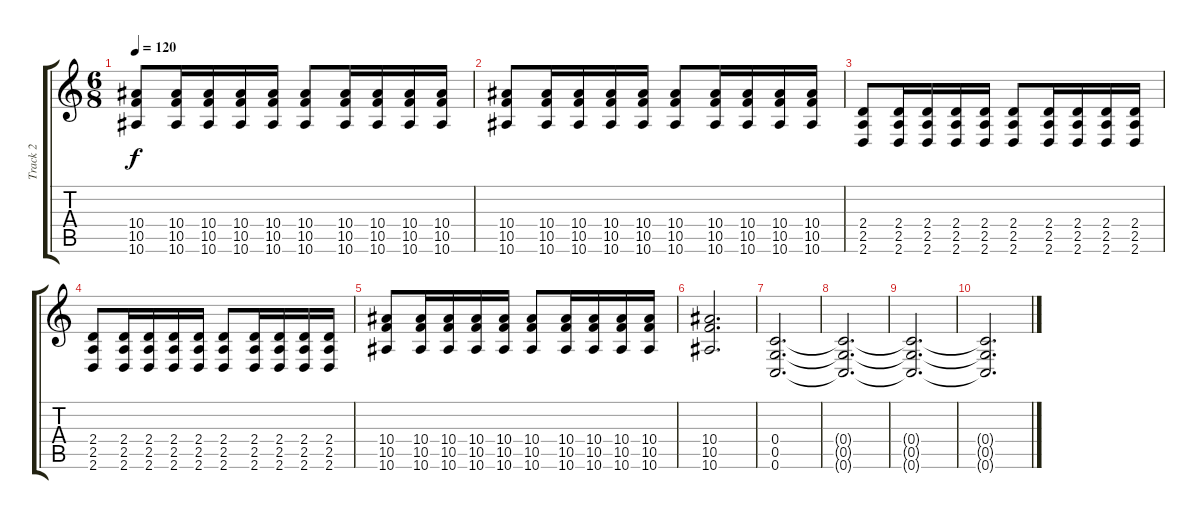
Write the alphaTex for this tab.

\track ("Track 2" "Track 2") {instrument distortionguitar}
\staff {score tabs}
\tuning (D4 A3 F3 C3 G2 C2) {hide}
\ts (6 8)
\tempo 120
\clef g2
\ks c
(10.4 10.5 10.6).8{dy f} (10.4 10.5 10.6).16 (10.4 10.5 10.6).16 (10.4 10.5 10.6).16 (10.4 10.5 10.6).16 (10.4 10.5 10.6).8 (10.4 10.5 10.6).16 (10.4 10.5 10.6).16 (10.4 10.5 10.6).16 (10.4 10.5 10.6).16 |
(10.4 10.5 10.6).8 (10.4 10.5 10.6).16 (10.4 10.5 10.6).16 (10.4 10.5 10.6).16 (10.4 10.5 10.6).16 (10.4 10.5 10.6).8 (10.4 10.5 10.6).16 (10.4 10.5 10.6).16 (10.4 10.5 10.6).16 (10.4 10.5 10.6).16 |
(2.4 2.5 2.6).8 (2.4 2.5 2.6).16 (2.4 2.5 2.6).16 (2.4 2.5 2.6).16 (2.4 2.5 2.6).16 (2.4 2.5 2.6).8 (2.4 2.5 2.6).16 (2.4 2.5 2.6).16 (2.4 2.5 2.6).16 (2.4 2.5 2.6).16 |
(2.4 2.5 2.6).8 (2.4 2.5 2.6).16 (2.4 2.5 2.6).16 (2.4 2.5 2.6).16 (2.4 2.5 2.6).16 (2.4 2.5 2.6).8 (2.4 2.5 2.6).16 (2.4 2.5 2.6).16 (2.4 2.5 2.6).16 (2.4 2.5 2.6).16 |
(10.4 10.5 10.6).8 (10.4 10.5 10.6).16 (10.4 10.5 10.6).16 (10.4 10.5 10.6).16 (10.4 10.5 10.6).16 (10.4 10.5 10.6).8 (10.4 10.5 10.6).16 (10.4 10.5 10.6).16 (10.4 10.5 10.6).16 (10.4 10.5 10.6).16 |
(10.4 10.5 10.6).2{d} |
(0.4 0.5 0.6).2{d} |
(0.4{t} 0.5{t} 0.6{t}).2{d} |
(0.4{t} 0.5{t} 0.6{t}).2{d volume 0} |
(0.4{t} 0.5{t} 0.6{t}).2{d}
